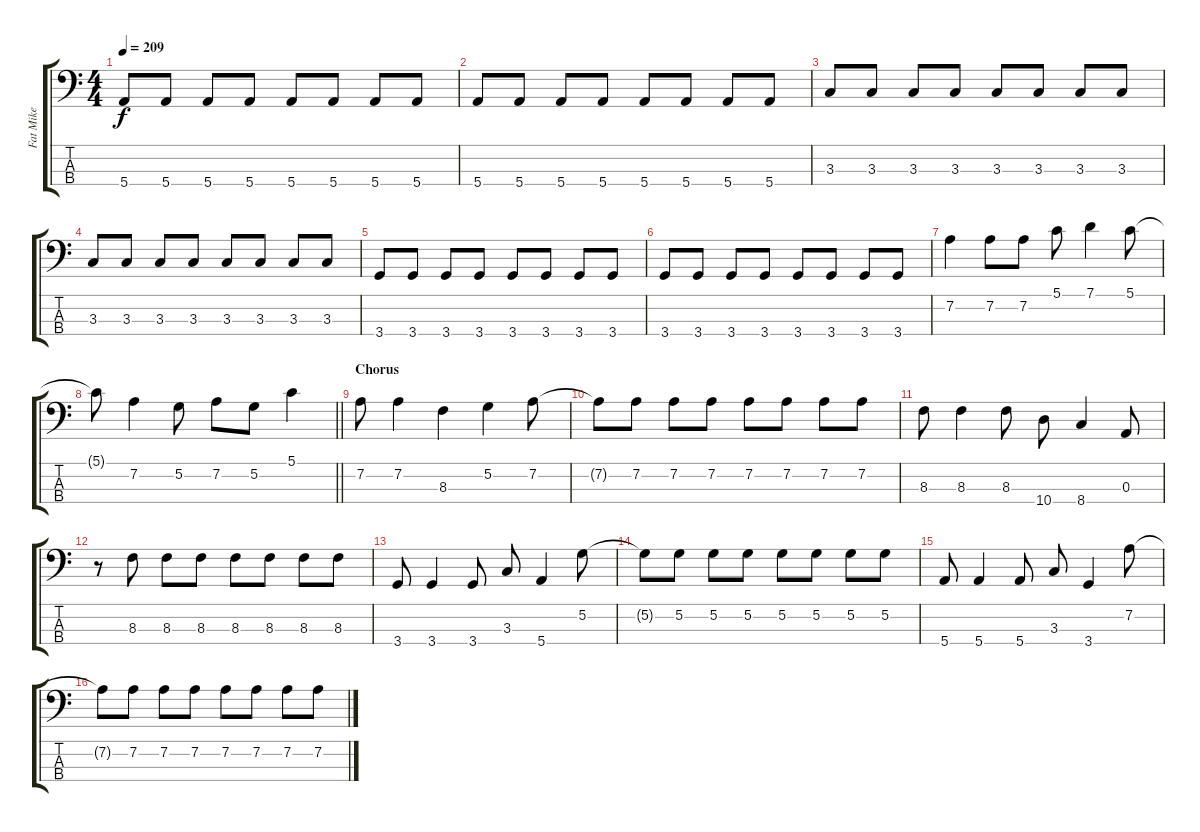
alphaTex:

\track ("Fat Mike" "Fat Mike") {instrument electricbasspick}
\staff {score tabs}
\tuning (G2 D2 A1 E1) {hide}
\ts (4 4)
\tempo 209
\clef f4
\ks c
5.4.8{dy f} 5.4.8 5.4.8 5.4.8 5.4.8 5.4.8 5.4.8 5.4.8 |
5.4.8 5.4.8 5.4.8 5.4.8 5.4.8 5.4.8 5.4.8 5.4.8 |
3.3.8 3.3.8 3.3.8 3.3.8 3.3.8 3.3.8 3.3.8 3.3.8 |
3.3.8 3.3.8 3.3.8 3.3.8 3.3.8 3.3.8 3.3.8 3.3.8 |
3.4.8 3.4.8 3.4.8 3.4.8 3.4.8 3.4.8 3.4.8 3.4.8 |
3.4.8 3.4.8 3.4.8 3.4.8 3.4.8 3.4.8 3.4.8 3.4.8 |
7.2.4 7.2.8 7.2.8 5.1.8 7.1.4 5.1.8 |
\barLineRight lightlight
5.1{t}.8 7.2.4 5.2.8 7.2.8 5.2.8 5.1.4 |
\section ("" "Chorus")
7.2.8 7.2.4 8.3.4 5.2.4 7.2.8 |
7.2{t}.8 7.2.8 7.2.8 7.2.8 7.2.8 7.2.8 7.2.8 7.2.8 |
8.3.8 8.3.4 8.3.8 10.4.8 8.4.4 0.3.8 |
r.8 8.3.8 8.3.8 8.3.8 8.3.8 8.3.8 8.3.8 8.3.8 |
3.4.8 3.4.4 3.4.8 3.3.8 5.4.4 5.2.8 |
5.2{t}.8 5.2.8 5.2.8 5.2.8 5.2.8 5.2.8 5.2.8 5.2.8 |
5.4.8 5.4.4 5.4.8 3.3.8 3.4.4 7.2.8 |
7.2{t}.8 7.2.8 7.2.8 7.2.8 7.2.8 7.2.8 7.2.8 7.2.8
